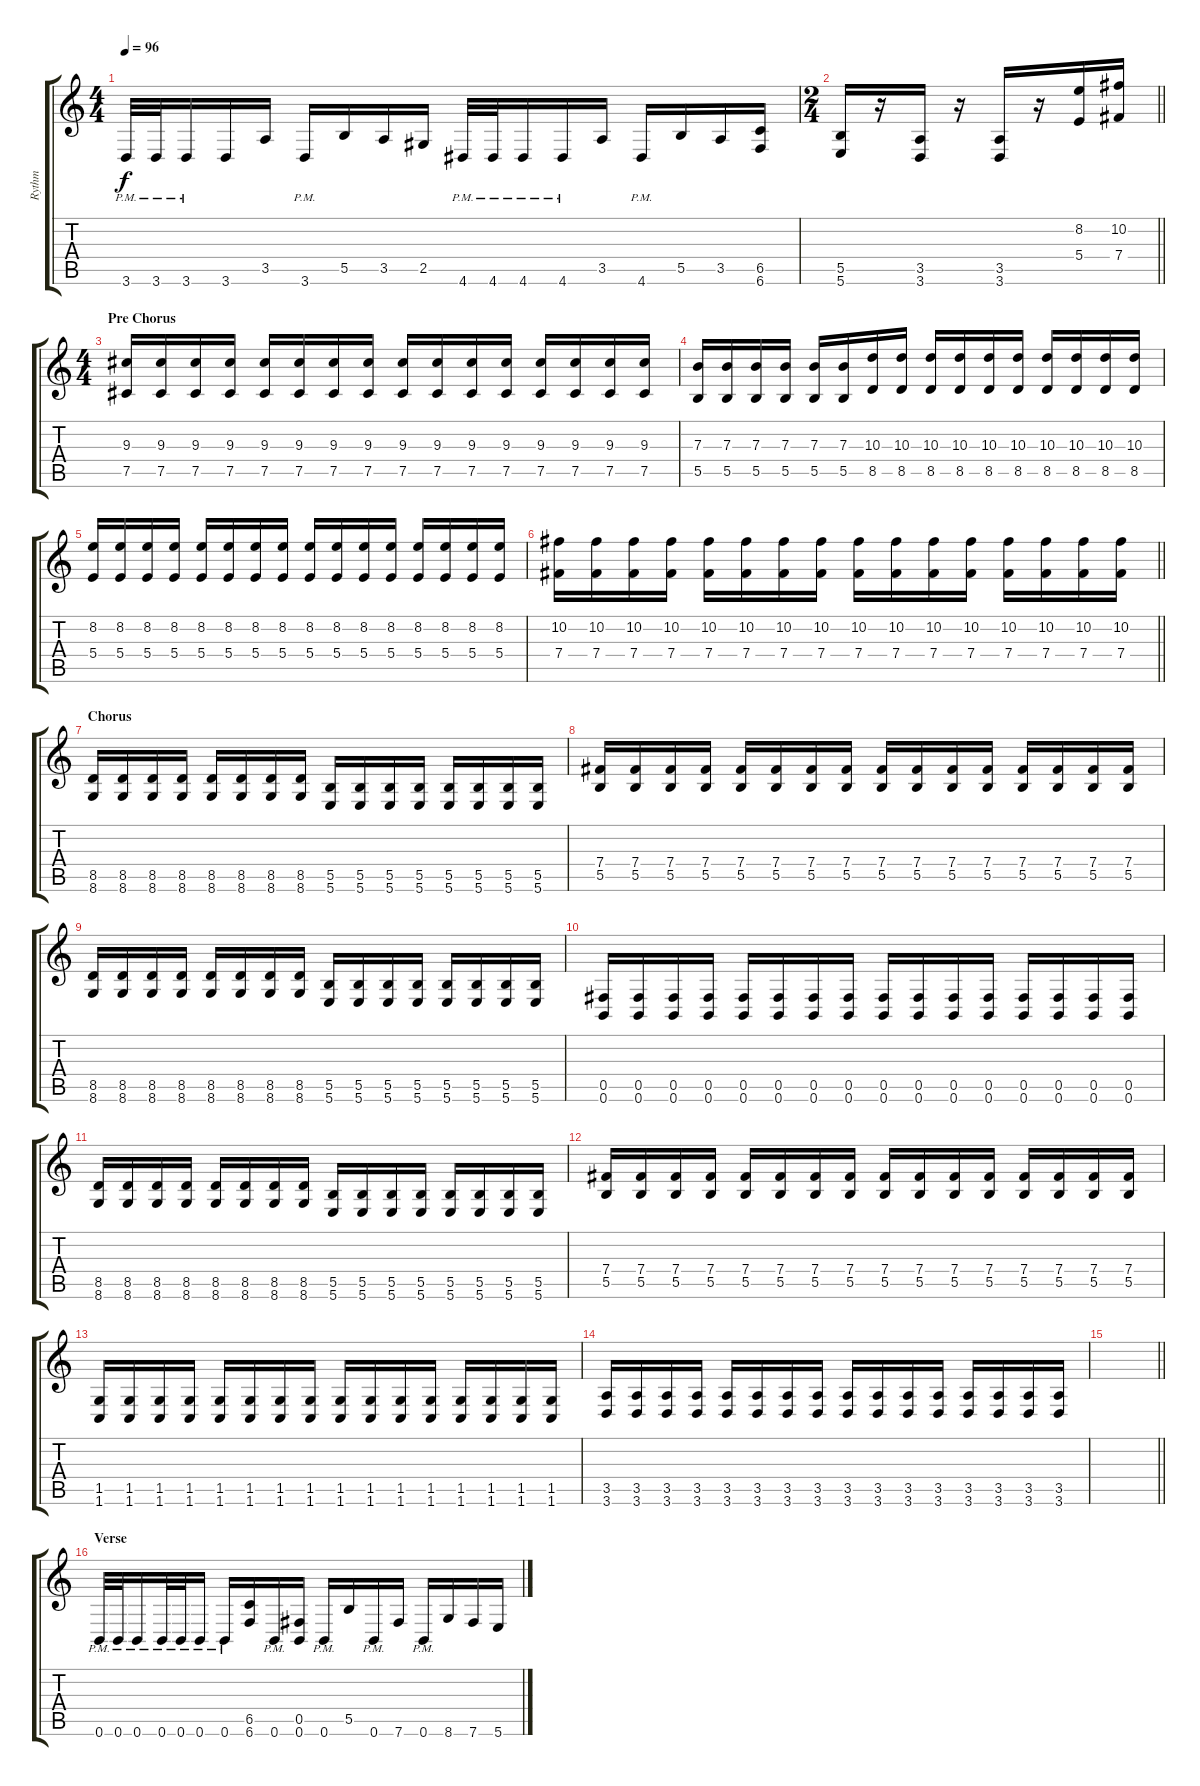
\track ("Rythm" "Rythm") {instrument distortionguitar}
\staff {score tabs}
\tuning (Db4 Ab3 E3 B2 Gb2 B1) {hide}
\ts (4 4)
\tempo 96
\clef g2
\ks c
3.6{pm}.32{dy f} 3.6{pm}.32 3.6{pm}.16 3.6.16 3.5.16 3.6{pm}.16 5.5.16 3.5.16 2.5.16 4.6{pm}.32 4.6{pm}.32 4.6{pm}.16 4.6{pm}.16 3.5.16 4.6{pm}.16 5.5.16 3.5.16 (6.5 6.6).16 |
\ts (2 4)
\barLineRight lightlight
(5.5 5.6).16 r.16 (3.5 3.6).16 r.16 (3.5 3.6).16 r.16 (8.2 5.4).16 (10.2 7.4).16 |
\ts (4 4)
\section ("" "Pre Chorus")
(9.3 7.5).16 (9.3 7.5).16 (9.3 7.5).16 (9.3 7.5).16 (9.3 7.5).16 (9.3 7.5).16 (9.3 7.5).16 (9.3 7.5).16 (9.3 7.5).16 (9.3 7.5).16 (9.3 7.5).16 (9.3 7.5).16 (9.3 7.5).16 (9.3 7.5).16 (9.3 7.5).16 (9.3 7.5).16 |
(7.3 5.5).16 (7.3 5.5).16 (7.3 5.5).16 (7.3 5.5).16 (7.3 5.5).16 (7.3 5.5).16 (10.3 8.5).16 (10.3 8.5).16 (10.3 8.5).16 (10.3 8.5).16 (10.3 8.5).16 (10.3 8.5).16 (10.3 8.5).16 (10.3 8.5).16 (10.3 8.5).16 (10.3 8.5).16 |
(8.2 5.4).16 (8.2 5.4).16 (8.2 5.4).16 (8.2 5.4).16 (8.2 5.4).16 (8.2 5.4).16 (8.2 5.4).16 (8.2 5.4).16 (8.2 5.4).16 (8.2 5.4).16 (8.2 5.4).16 (8.2 5.4).16 (8.2 5.4).16 (8.2 5.4).16 (8.2 5.4).16 (8.2 5.4).16 |
\barLineRight lightlight
(10.2 7.4).16 (10.2 7.4).16 (10.2 7.4).16 (10.2 7.4).16 (10.2 7.4).16 (10.2 7.4).16 (10.2 7.4).16 (10.2 7.4).16 (10.2 7.4).16 (10.2 7.4).16 (10.2 7.4).16 (10.2 7.4).16 (10.2 7.4).16 (10.2 7.4).16 (10.2 7.4).16 (10.2 7.4).16 |
\section ("" "Chorus")
(8.5 8.6).16 (8.5 8.6).16 (8.5 8.6).16 (8.5 8.6).16 (8.5 8.6).16 (8.5 8.6).16 (8.5 8.6).16 (8.5 8.6).16 (5.5 5.6).16 (5.5 5.6).16 (5.5 5.6).16 (5.5 5.6).16 (5.5 5.6).16 (5.5 5.6).16 (5.5 5.6).16 (5.5 5.6).16 |
(7.4 5.5).16 (7.4 5.5).16 (7.4 5.5).16 (7.4 5.5).16 (7.4 5.5).16 (7.4 5.5).16 (7.4 5.5).16 (7.4 5.5).16 (7.4 5.5).16 (7.4 5.5).16 (7.4 5.5).16 (7.4 5.5).16 (7.4 5.5).16 (7.4 5.5).16 (7.4 5.5).16 (7.4 5.5).16 |
(8.5 8.6).16 (8.5 8.6).16 (8.5 8.6).16 (8.5 8.6).16 (8.5 8.6).16 (8.5 8.6).16 (8.5 8.6).16 (8.5 8.6).16 (5.5 5.6).16 (5.5 5.6).16 (5.5 5.6).16 (5.5 5.6).16 (5.5 5.6).16 (5.5 5.6).16 (5.5 5.6).16 (5.5 5.6).16 |
(0.5 0.6).16 (0.5 0.6).16 (0.5 0.6).16 (0.5 0.6).16 (0.5 0.6).16 (0.5 0.6).16 (0.5 0.6).16 (0.5 0.6).16 (0.5 0.6).16 (0.5 0.6).16 (0.5 0.6).16 (0.5 0.6).16 (0.5 0.6).16 (0.5 0.6).16 (0.5 0.6).16 (0.5 0.6).16 |
(8.5 8.6).16 (8.5 8.6).16 (8.5 8.6).16 (8.5 8.6).16 (8.5 8.6).16 (8.5 8.6).16 (8.5 8.6).16 (8.5 8.6).16 (5.5 5.6).16 (5.5 5.6).16 (5.5 5.6).16 (5.5 5.6).16 (5.5 5.6).16 (5.5 5.6).16 (5.5 5.6).16 (5.5 5.6).16 |
(7.4 5.5).16 (7.4 5.5).16 (7.4 5.5).16 (7.4 5.5).16 (7.4 5.5).16 (7.4 5.5).16 (7.4 5.5).16 (7.4 5.5).16 (7.4 5.5).16 (7.4 5.5).16 (7.4 5.5).16 (7.4 5.5).16 (7.4 5.5).16 (7.4 5.5).16 (7.4 5.5).16 (7.4 5.5).16 |
(1.5 1.6).16 (1.5 1.6).16 (1.5 1.6).16 (1.5 1.6).16 (1.5 1.6).16 (1.5 1.6).16 (1.5 1.6).16 (1.5 1.6).16 (1.5 1.6).16 (1.5 1.6).16 (1.5 1.6).16 (1.5 1.6).16 (1.5 1.6).16 (1.5 1.6).16 (1.5 1.6).16 (1.5 1.6).16 |
(3.5 3.6).16 (3.5 3.6).16 (3.5 3.6).16 (3.5 3.6).16 (3.5 3.6).16 (3.5 3.6).16 (3.5 3.6).16 (3.5 3.6).16 (3.5 3.6).16 (3.5 3.6).16 (3.5 3.6).16 (3.5 3.6).16 (3.5 3.6).16 (3.5 3.6).16 (3.5 3.6).16 (3.5 3.6).16 |
\barLineRight lightlight
|
\section ("" "Verse")
0.6{pm}.32 0.6{pm}.32 0.6{pm}.16 0.6{pm}.32 0.6{pm}.32 0.6{pm}.16 0.6{pm}.16 (6.5 6.6).16 0.6{pm}.16 (0.5 0.6).16 0.6{pm}.16 5.5.16 0.6{pm}.16 7.6.16 0.6{pm}.16 8.6.16 7.6.16 5.6.16
